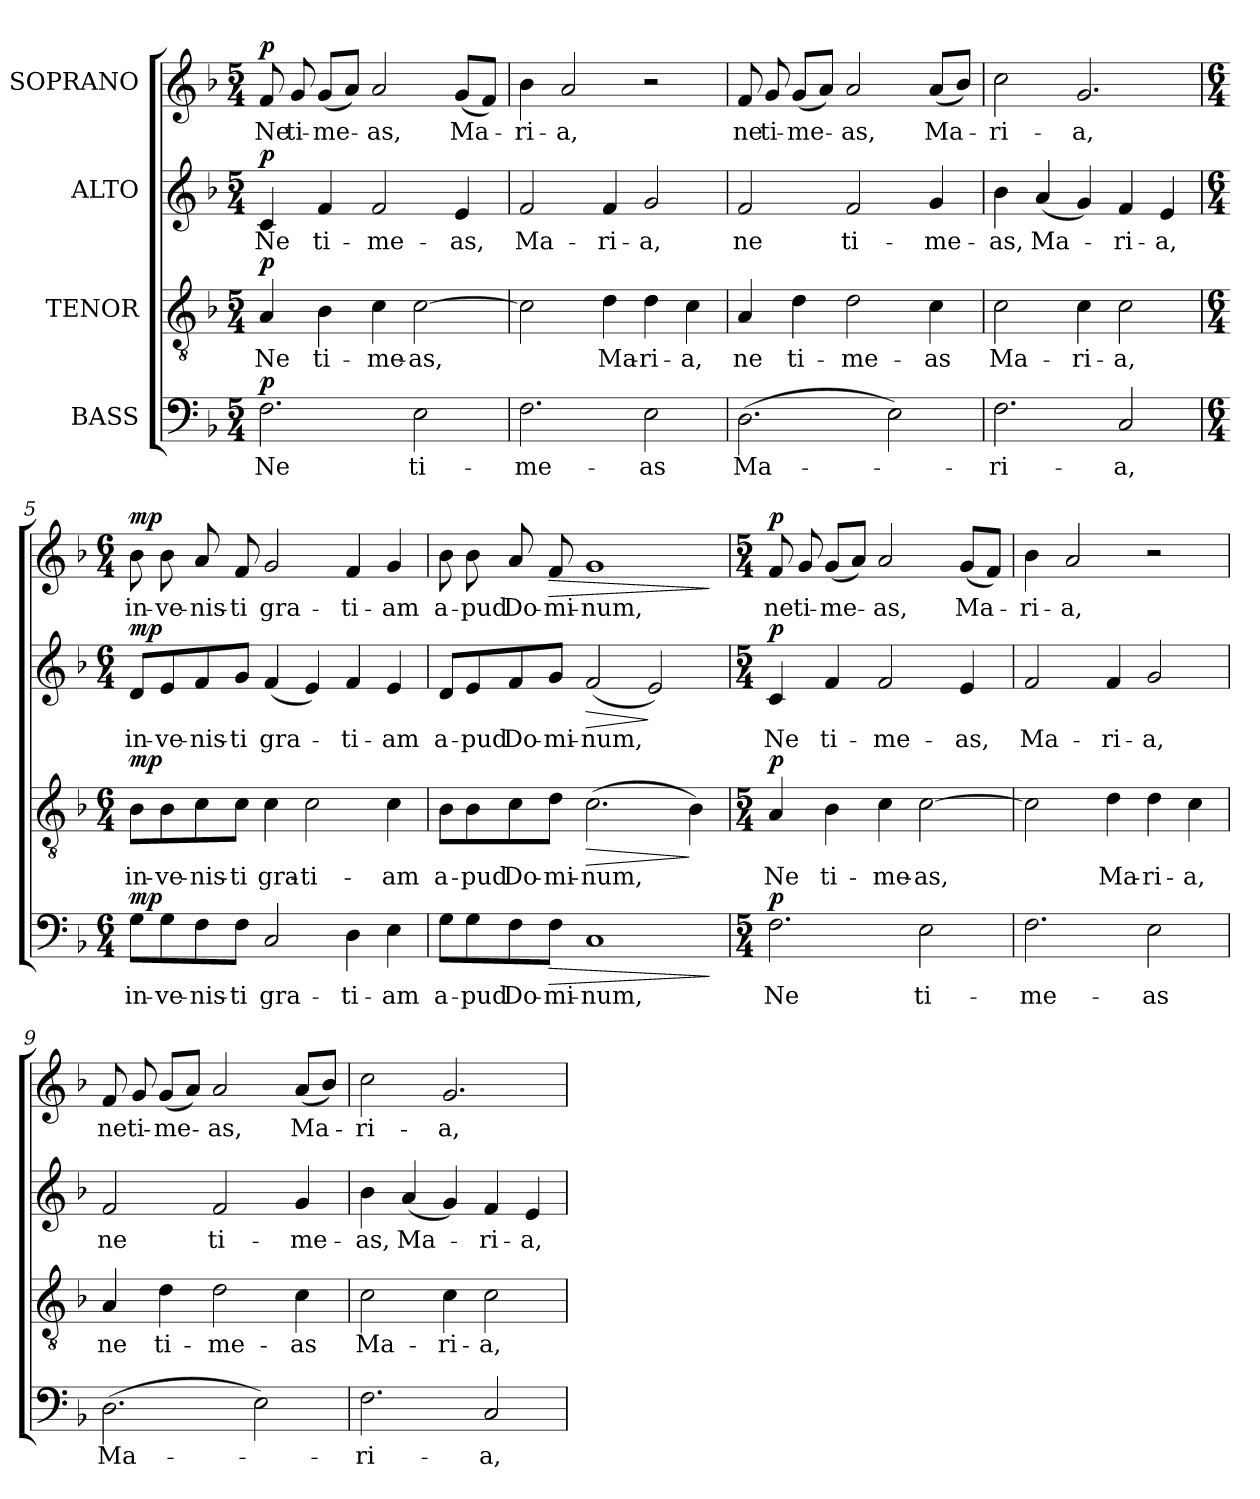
**kern	**text	**dynam	**kern	**text	**dynam	**kern	**text	**dynam	**kern	**text	**dynam
*part4	*part4	*part4	*part3	*part3	*part3	*part2	*part2	*part2	*part1	*part1	*part1
*staff4	*staff4	*staff4	*staff3	*staff3	*staff3	*staff2	*staff2	*staff2	*staff1	*staff1	*staff1
*I"BASS	*	*	*I"TENOR	*	*	*I"ALTO	*	*	*I"SOPRANO	*	*
!!LO:PB:g=z
*stria5	*	*	*stria5	*	*	*stria5	*	*	*stria5	*	*
*clefF4	*	*	*clefGv2	*	*	*clefG2	*	*	*clefG2	*	*
*k[b-]	*	*	*k[b-]	*	*	*k[b-]	*	*	*k[b-]	*	*
*F:	*	*	*F:	*	*	*F:	*	*	*F:	*	*
*M5/4	*	*	*M5/4	*	*	*M5/4	*	*	*M5/4	*	*
*MM54	*	*	*MM54	*	*	*MM54	*	*	*MM54	*	*
=1	=1	=1	=1	=1	=1	=1	=1	=1	=1	=1	=1
!	!LO:LY:b:cj	!LO:DY:a	!	!LO:LY:b:cj	!LO:DY:a	!	!LO:LY:b:cj	!LO:DY:a	!	!LO:LY:b:cj	!LO:DY:a
2.F\	Ne	p	4A/	Ne	p	4c/	Ne	p	8f/	Ne	p
!	!	!	!	!	!	!	!	!	!	!LO:LY:b:cj	!
.	.	.	.	.	.	.	.	.	8g/	ti-	.
!	!	!	!	!LO:LY:b:cj	!	!	!LO:LY:b:cj	!	!	!LO:LY:b	!
.	.	.	4B-\	ti-	.	4f/	ti-	.	(<8g/L	-me-	.
.	.	.	.	.	.	.	.	.	8a/J)	.	.
!	!	!	!	!LO:LY:b:cj	!	!	!LO:LY:b:cj	!	!	!LO:LY:b:cj	!
.	.	.	4c\	-me-	.	2f/	-me-	.	2a/	-as,	.
!	!LO:LY:b:cj	!	!	!LO:LY:b:cj	!	!	!	!	!	!	!
2E\	ti-	.	[>2c\	-as,	.	.	.	.	.	.	.
!	!	!	!	!	!	!	!LO:LY:b:cj	!	!	!LO:LY:b	!
.	.	.	.	.	.	4e/	-as,	.	(<8g/L	Ma-	.
.	.	.	.	.	.	.	.	.	8f/J)	.	.
=2	=2	=2	=2	=2	=2	=2	=2	=2	=2	=2	=2
!	!LO:LY:b:cj	!	!	!	!	!	!LO:LY:b:cj	!	!	!LO:LY:b:cj	!
2.F\	-me-	.	2c\]	.	.	2f/	Ma-	.	4b-\	-ri-	.
!	!	!	!	!	!	!	!	!	!	!LO:LY:b:cj	!
.	.	.	.	.	.	.	.	.	2a/	-a,	.
!	!	!	!	!LO:LY:b:cj	!	!	!LO:LY:b:cj	!	!	!	!
.	.	.	4d\	Ma-	.	4f/	-ri-	.	.	.	.
!	!LO:LY:b:cj	!	!	!LO:LY:b:cj	!	!	!LO:LY:b:cj	!	!	!	!
2E\	-as	.	4d\	-ri-	.	2g/	-a,	.	2r	.	.
!	!	!	!	!LO:LY:b:cj	!	!	!	!	!	!	!
.	.	.	4c\	-a,	.	.	.	.	.	.	.
=3	=3	=3	=3	=3	=3	=3	=3	=3	=3	=3	=3
!	!LO:LY:b	!	!	!LO:LY:b:cj	!	!	!LO:LY:b:cj	!	!	!LO:LY:b:cj	!
(>2.D\	Ma-	.	4A/	ne	.	2f/	ne	.	8f/	ne	.
!	!	!	!	!	!	!	!	!	!	!LO:LY:b:cj	!
.	.	.	.	.	.	.	.	.	8g/	ti-	.
!	!	!	!	!LO:LY:b:cj	!	!	!	!	!	!LO:LY:b	!
.	.	.	4d\	ti-	.	.	.	.	(<8g/L	-me-	.
.	.	.	.	.	.	.	.	.	8a/J)	.	.
!	!	!	!	!LO:LY:b:cj	!	!	!LO:LY:b:cj	!	!	!LO:LY:b:cj	!
.	.	.	2d\	-me-	.	2f/	ti-	.	2a/	-as,	.
2E\)	.	.	.	.	.	.	.	.	.	.	.
!	!	!	!	!LO:LY:b:cj	!	!	!LO:LY:b:cj	!	!	!LO:LY:b	!
.	.	.	4c\	-as	.	4g/	-me-	.	(<8a/L	Ma-	.
.	.	.	.	.	.	.	.	.	8b-/J)	.	.
=4	=4	=4	=4	=4	=4	=4	=4	=4	=4	=4	=4
!	!LO:LY:b:cj	!	!	!LO:LY:b:cj	!	!	!LO:LY:b:cj	!	!	!LO:LY:b:cj	!
2.F\	-ri-	.	2c\	Ma-	.	4b-\	-as,	.	2cc\	-ri-	.
!	!	!	!	!	!	!	!LO:LY:b:cj	!	!	!	!
.	.	.	.	.	.	(<4a/	Ma-	.	.	.	.
!	!	!	!	!LO:LY:b:cj	!	!	!	!	!	!LO:LY:b	!
.	.	.	4c\	-ri-	.	4g/)	.	.	2.g/	-a,	.
!	!LO:LY:b:cj	!	!	!LO:LY:b:cj	!	!	!LO:LY:b:cj	!	!	!	!
2C/	-a,	.	2c\	-a,	.	4f/	-ri-	.	.	.	.
!	!	!	!	!	!	!	!LO:LY:b:cj	!	!	!	!
.	.	.	.	.	.	4e/	-a,	.	.	.	.
!!LO:LB:g=z
=5	=5	=5	=5	=5	=5	=5	=5	=5	=5	=5	=5
*M6/4	*	*	*M6/4	*	*	*M6/4	*	*	*M6/4	*	*
!	!LO:LY:b	!LO:DY:a	!	!LO:LY:b	!LO:DY:a	!	!LO:LY:b	!LO:DY:a	!	!LO:LY:b	!LO:DY:a
8G\L	in-	mp	8B-\L	in-	mp	8d/L	in-	mp	8b-\	in-	mp
!	!LO:LY:b:cj	!	!	!LO:LY:b:cj	!	!	!LO:LY:b:cj	!	!	!LO:LY:b:cj	!
8G\	-ve-	.	8B-\	-ve-	.	8e/	-ve-	.	8b-\	-ve-	.
!	!LO:LY:b:cj	!	!	!LO:LY:b:cj	!	!	!LO:LY:b:cj	!	!	!LO:LY:b:cj	!
8F\	-nis-	.	8c\	-nis-	.	8f/	-nis-	.	8a/	-nis-	.
!	!LO:LY:b:rj	!	!	!LO:LY:b:rj	!	!	!LO:LY:b:rj	!	!	!LO:LY:b:rj	!
8F\J	-ti	.	8c\J	-ti	.	8g/J	-ti	.	8f/	-ti	.
!	!LO:LY:b:cj	!	!	!LO:LY:b:cj	!	!	!LO:LY:b:cj	!	!	!LO:LY:b:cj	!
2C/	gra-	.	4c\	gra-	.	(<4f/	gra-	.	2g/	gra-	.
!	!	!	!	!LO:LY:b:cj	!	!	!	!	!	!	!
.	.	.	2c\	-ti-	.	4e/)	.	.	.	.	.
!	!LO:LY:b:cj	!	!	!	!	!	!LO:LY:b:cj	!	!	!LO:LY:b:cj	!
4D\	-ti-	.	.	.	.	4f/	-ti-	.	4f/	-ti-	.
!	!LO:LY:b:cj	!	!	!LO:LY:b:cj	!	!	!LO:LY:b:cj	!	!	!LO:LY:b:cj	!
4E\	-am	.	4c\	-am	.	4e/	-am	.	4g/	-am	.
=6	=6	=6	=6	=6	=6	=6	=6	=6	=6	=6	=6
!	!LO:LY:b	!	!	!LO:LY:b	!	!	!LO:LY:b	!	!	!LO:LY:b	!
8G\L	a-	.	8B-\L	a-	.	8d/L	a-	.	8b-\	a-	.
!	!LO:LY:b:cj	!	!	!LO:LY:b:cj	!	!	!LO:LY:b:cj	!	!	!LO:LY:b:cj	!
8G\	-pud	.	8B-\	-pud	.	8e/	-pud	.	8b-\	-pud	.
!	!LO:LY:b	!	!	!LO:LY:b	!	!	!LO:LY:b	!	!	!LO:LY:b	!
8F\	Do-	.	8c\	Do-	.	8f/	Do-	.	8a/	Do-	.
!	!LO:LY:b:cj	!LO:HP:b	!	!LO:LY:b:rj	!	!	!LO:LY:b:rj	!	!	!LO:LY:b:cj	!LO:HP:b
8F\J	-mi-	>	8d\J	-mi-	.	8g/J	-mi-	.	8f/	-mi-	>
!	!LO:LY:b:rj	!	!	!LO:LY:b	!LO:HP:b	!	!LO:LY:b	!LO:HP:b	!	!LO:LY:b:rj	!
1C	-num,	.	(>2.c\	-num,	>	(<2f/	-num,	>	1g	-num,	.
.	.	.	.	.	.	2e/)	.	]	.	.	.
.	.	.	4B-\)	.	]	.	.	.	.	.	.
.	.	]	.	.	.	.	.	.	.	.	]
=7	=7	=7	=7	=7	=7	=7	=7	=7	=7	=7	=7
*M5/4	*	*	*M5/4	*	*	*M5/4	*	*	*M5/4	*	*
!	!LO:LY:b:cj	!LO:DY:a	!	!LO:LY:b:cj	!LO:DY:a	!	!LO:LY:b:cj	!LO:DY:a	!	!LO:LY:b:cj	!LO:DY:a
2.F\	Ne	p	4A/	Ne	p	4c/	Ne	p	8f/	ne	p
!	!	!	!	!	!	!	!	!	!	!LO:LY:b:cj	!
.	.	.	.	.	.	.	.	.	8g/	ti-	.
!	!	!	!	!LO:LY:b:cj	!	!	!LO:LY:b:cj	!	!	!LO:LY:b	!
.	.	.	4B-\	ti-	.	4f/	ti-	.	(<8g/L	-me-	.
.	.	.	.	.	.	.	.	.	8a/J)	.	.
!	!	!	!	!LO:LY:b:cj	!	!	!LO:LY:b:cj	!	!	!LO:LY:b:cj	!
.	.	.	4c\	-me-	.	2f/	-me-	.	2a/	-as,	.
!	!LO:LY:b:cj	!	!	!LO:LY:b:cj	!	!	!	!	!	!	!
2E\	ti-	.	[>2c\	-as,	.	.	.	.	.	.	.
!	!	!	!	!	!	!	!LO:LY:b:cj	!	!	!LO:LY:b	!
.	.	.	.	.	.	4e/	-as,	.	(<8g/L	Ma-	.
.	.	.	.	.	.	.	.	.	8f/J)	.	.
=8	=8	=8	=8	=8	=8	=8	=8	=8	=8	=8	=8
!	!LO:LY:b:cj	!	!	!	!	!	!LO:LY:b:cj	!	!	!LO:LY:b:cj	!
2.F\	-me-	.	2c\]	.	.	2f/	Ma-	.	4b-\	-ri-	.
!	!	!	!	!	!	!	!	!	!	!LO:LY:b:cj	!
.	.	.	.	.	.	.	.	.	2a/	-a,	.
!	!	!	!	!LO:LY:b:cj	!	!	!LO:LY:b:cj	!	!	!	!
.	.	.	4d\	Ma-	.	4f/	-ri-	.	.	.	.
!	!LO:LY:b:cj	!	!	!LO:LY:b:cj	!	!	!LO:LY:b:cj	!	!	!	!
2E\	-as	.	4d\	-ri-	.	2g/	-a,	.	2r	.	.
!	!	!	!	!LO:LY:b:cj	!	!	!	!	!	!	!
.	.	.	4c\	-a,	.	.	.	.	.	.	.
!!LO:LB:g=z
=9	=9	=9	=9	=9	=9	=9	=9	=9	=9	=9	=9
!	!LO:LY:b	!	!	!LO:LY:b:cj	!	!	!LO:LY:b:cj	!	!	!LO:LY:b:cj	!
(>2.D\	Ma-	.	4A/	ne	.	2f/	ne	.	8f/	ne	.
!	!	!	!	!	!	!	!	!	!	!LO:LY:b:cj	!
.	.	.	.	.	.	.	.	.	8g/	ti-	.
!	!	!	!	!LO:LY:b:cj	!	!	!	!	!	!LO:LY:b	!
.	.	.	4d\	ti-	.	.	.	.	(<8g/L	-me-	.
.	.	.	.	.	.	.	.	.	8a/J)	.	.
!	!	!	!	!LO:LY:b:cj	!	!	!LO:LY:b:cj	!	!	!LO:LY:b:cj	!
.	.	.	2d\	-me-	.	2f/	ti-	.	2a/	-as,	.
2E\)	.	.	.	.	.	.	.	.	.	.	.
!	!	!	!	!LO:LY:b:cj	!	!	!LO:LY:b:cj	!	!	!LO:LY:b	!
.	.	.	4c\	-as	.	4g/	-me-	.	(<8a/L	Ma-	.
.	.	.	.	.	.	.	.	.	8b-/J)	.	.
=10	=10	=10	=10	=10	=10	=10	=10	=10	=10	=10	=10
!	!LO:LY:b:cj	!	!	!LO:LY:b:cj	!	!	!LO:LY:b:cj	!	!	!LO:LY:b:cj	!
2.F\	-ri-	.	2c\	Ma-	.	4b-\	-as,	.	2cc\	-ri-	.
!	!	!	!	!	!	!	!LO:LY:b:cj	!	!	!	!
.	.	.	.	.	.	(<4a/	Ma-	.	.	.	.
!	!	!	!	!LO:LY:b:cj	!	!	!	!	!	!LO:LY:b	!
.	.	.	4c\	-ri-	.	4g/)	.	.	2.g/	-a,	.
!	!LO:LY:b:cj	!	!	!LO:LY:b:cj	!	!	!LO:LY:b:cj	!	!	!	!
2C/	-a,	.	2c\	-a,	.	4f/	-ri-	.	.	.	.
!	!	!	!	!	!	!	!LO:LY:b:cj	!	!	!	!
.	.	.	.	.	.	4e/	-a,	.	.	.	.
=	=	=	=	=	=	=	=	=	=	=	=
*-	*-	*-	*-	*-	*-	*-	*-	*-	*-	*-	*-
